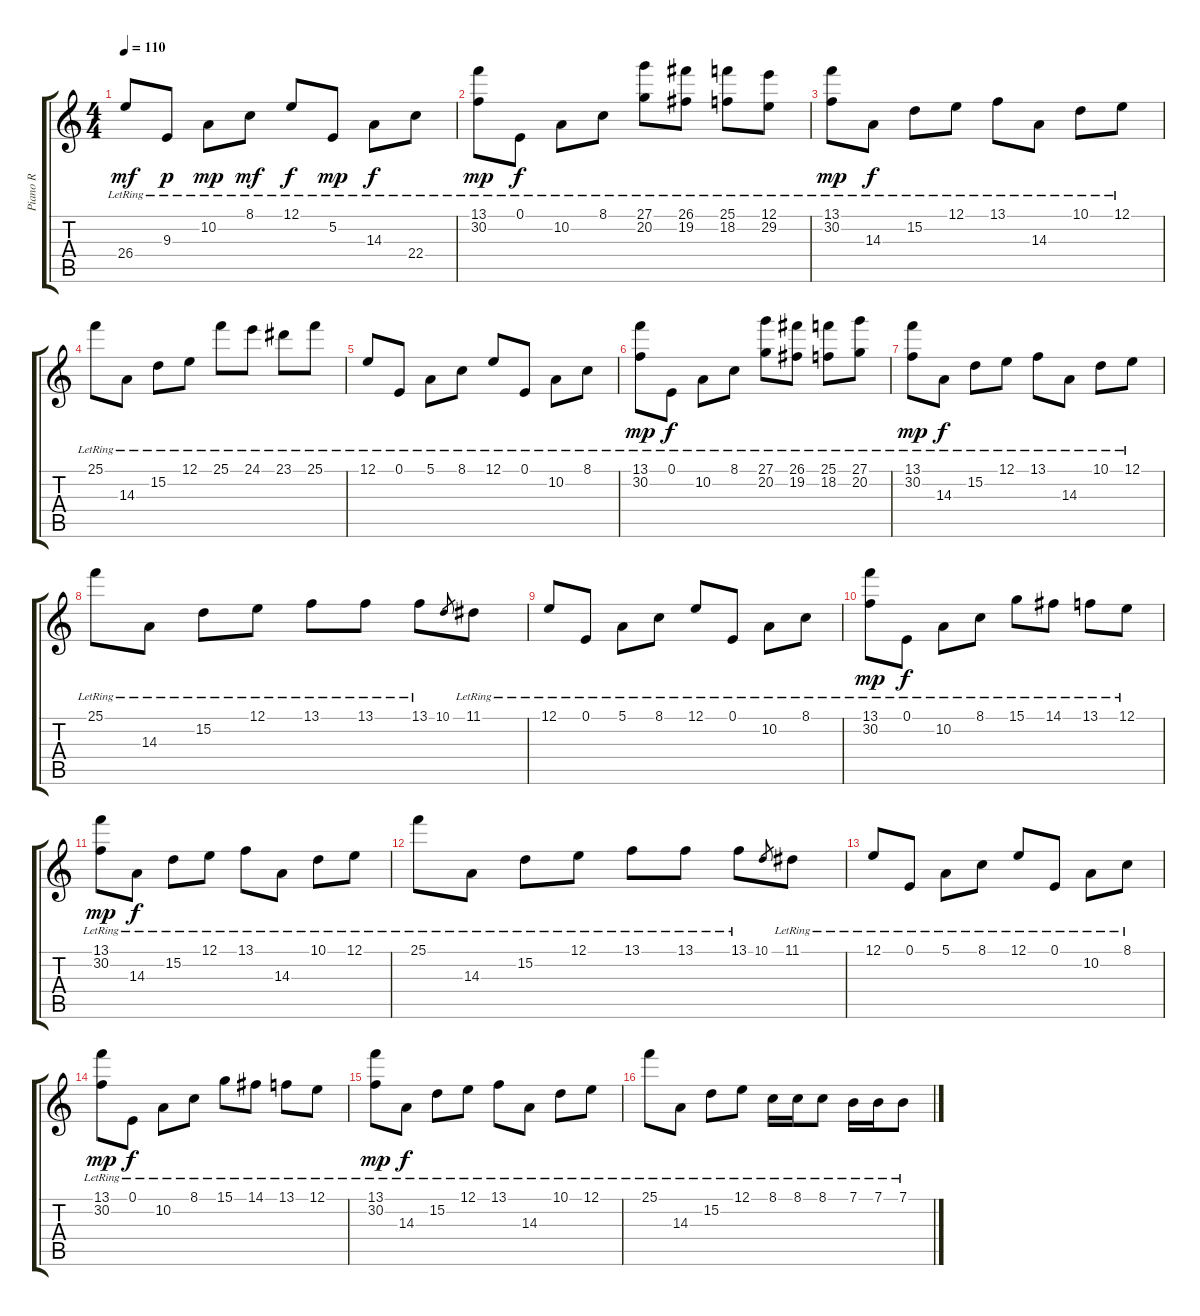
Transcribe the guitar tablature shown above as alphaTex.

\track ("Piano R" "Piano R") {instrument acousticgrandpiano}
\staff {score tabs}
\tuning (E4 B3 G3 D3 A2 E2) {hide}
\ts (4 4)
\tempo 110
\clef g2
\ks c
26.4{lr}.8{dy mf instrument acousticgrandpiano} 9.3{lr}.8{dy p} 10.2{lr}.8{dy mp} 8.1{lr}.8{dy mf} 12.1{lr}.8{dy f} 5.2{lr}.8{dy mp} 14.3{lr}.8{dy f} 22.4{lr}.8 |
(13.1{lr} 30.2{lr}).8{dy mp} 0.1{lr}.8{dy f} 10.2{lr}.8 8.1{lr}.8 (27.1{lr} 20.2{lr}).8 (26.1{lr} 19.2{lr}).8 (25.1{lr} 18.2{lr}).8 (12.1{lr} 29.2{lr}).8 |
(13.1{lr} 30.2{lr}).8{dy mp} 14.3{lr}.8{dy f} 15.2{lr}.8 12.1{lr}.8 13.1{lr}.8 14.3{lr}.8 10.1{lr}.8 12.1{lr}.8 |
25.1{lr}.8 14.3{lr}.8 15.2{lr}.8 12.1{lr}.8 25.1{lr}.8 24.1{lr}.8 23.1{lr}.8 25.1{lr}.8 |
12.1{lr}.8 0.1{lr}.8 5.1{lr}.8 8.1{lr}.8 12.1{lr}.8 0.1{lr}.8 10.2{lr}.8 8.1{lr}.8 |
(13.1{lr} 30.2{lr}).8{dy mp} 0.1{lr}.8{dy f} 10.2{lr}.8 8.1{lr}.8 (27.1{lr} 20.2{lr}).8 (26.1{lr} 19.2{lr}).8 (25.1{lr} 18.2{lr}).8 (27.1{lr} 20.2{lr}).8 |
(13.1{lr} 30.2{lr}).8{dy mp} 14.3{lr}.8{dy f} 15.2{lr}.8 12.1{lr}.8 13.1{lr}.8 14.3{lr}.8 10.1{lr}.8 12.1{lr}.8 |
25.1{lr}.8 14.3{lr}.8 15.2{lr}.8 12.1{lr}.8 13.1{lr}.8 13.1{lr}.8 13.1{lr}.8 10.1.8{gr} 11.1{lr}.8 |
12.1{lr}.8 0.1{lr}.8 5.1{lr}.8 8.1{lr}.8 12.1{lr}.8 0.1{lr}.8 10.2{lr}.8 8.1{lr}.8 |
(13.1{lr} 30.2{lr}).8{dy mp} 0.1{lr}.8{dy f} 10.2{lr}.8 8.1{lr}.8 15.1{lr}.8 14.1{lr}.8 13.1{lr}.8 12.1{lr}.8 |
(13.1{lr} 30.2{lr}).8{dy mp} 14.3{lr}.8{dy f} 15.2{lr}.8 12.1{lr}.8 13.1{lr}.8 14.3{lr}.8 10.1{lr}.8 12.1{lr}.8 |
25.1{lr}.8 14.3{lr}.8 15.2{lr}.8 12.1{lr}.8 13.1{lr}.8 13.1{lr}.8 13.1{lr}.8 10.1.8{gr} 11.1{lr}.8 |
12.1{lr}.8 0.1{lr}.8 5.1{lr}.8 8.1{lr}.8 12.1{lr}.8 0.1{lr}.8 10.2{lr}.8 8.1{lr}.8 |
(13.1{lr} 30.2{lr}).8{dy mp} 0.1{lr}.8{dy f} 10.2{lr}.8 8.1{lr}.8 15.1{lr}.8 14.1{lr}.8 13.1{lr}.8 12.1{lr}.8 |
(13.1{lr} 30.2{lr}).8{dy mp} 14.3{lr}.8{dy f} 15.2{lr}.8 12.1{lr}.8 13.1{lr}.8 14.3{lr}.8 10.1{lr}.8 12.1{lr}.8 |
25.1{lr}.8 14.3{lr}.8 15.2{lr}.8 12.1{lr}.8 8.1{lr}.16 8.1{lr}.16 8.1{lr}.8 7.1{lr}.16 7.1{lr}.16 7.1{lr}.8
